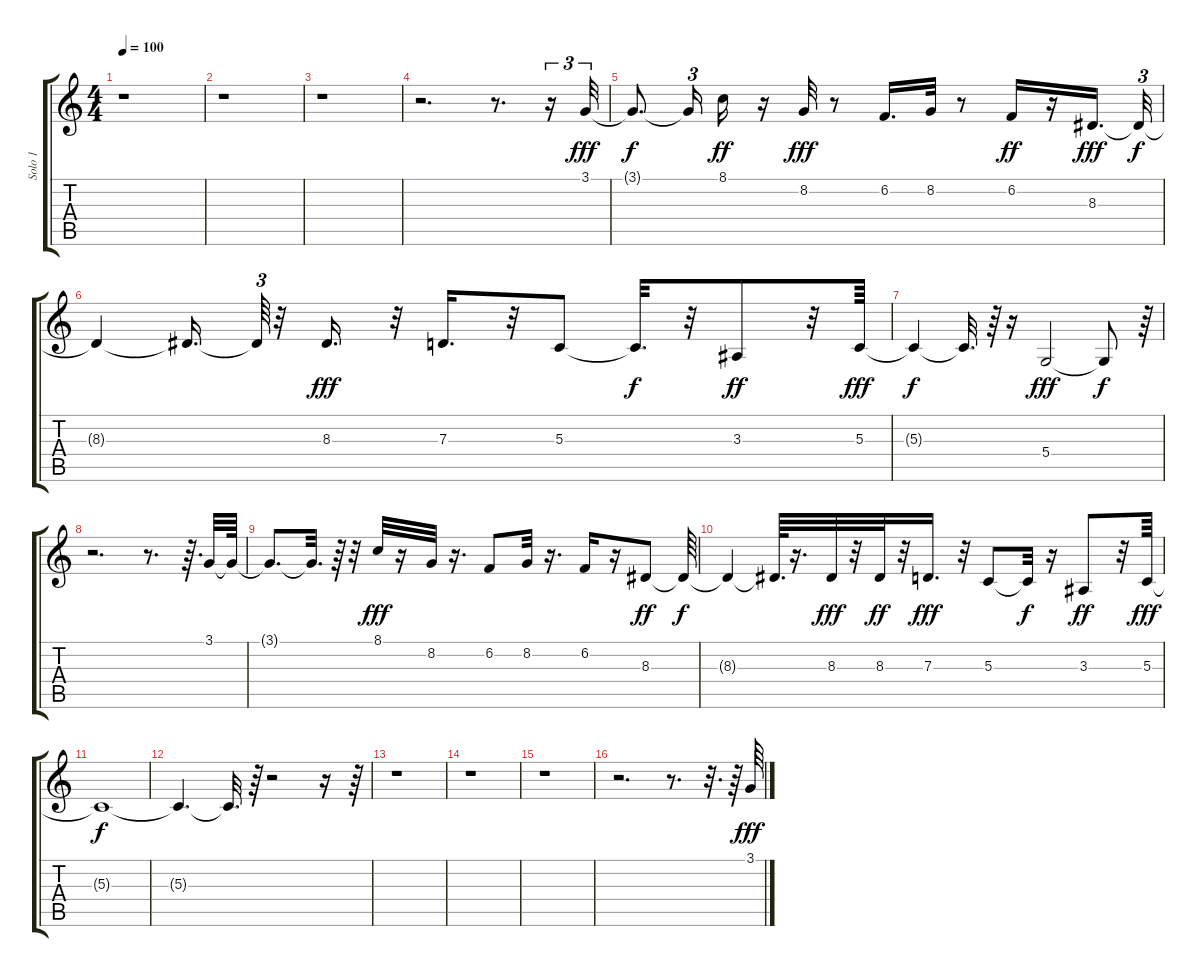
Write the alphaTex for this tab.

\track ("Solo 1" "Solo 1") {instrument lead8bassandlead}
\staff {score tabs}
\tuning (E4 B3 G3 D3 A2 E2) {hide}
\ts (4 4)
\tempo 100
\clef g2
\ks c
r.1{dy f} |
r.1 |
r.1 |
r.2{d} r.8{d} r.16{tu (3 2)} 3.1.32{tu (3 2) dy fff} |
3.1{t}.8{d dy f} 3.1{t}.16{tu (3 2)} 8.1.16{dy ff} r.16 8.2.32{dy fff} r.8 6.2.16{d} 8.2.32 r.8 6.2.16{dy ff} r.16 8.3.16{d dy fff} 8.3{t}.32{tu (3 2) dy f} |
8.3{t}.4 8.3{t}.16{d} 8.3{t}.64{tu (3 2)} r.32 8.3.16{d dy fff} r.32 7.3.16{d} r.32 5.3.8 5.3{t}.32{d dy f} r.32 3.3.8{dy ff} r.32 5.3.64{dy fff} |
5.3{t}.4{dy f} 5.3{t}.32{d} r.64 r.16 5.4.2{dy fff} 5.4{t}.8{dy f} r.64 |
r.2{d} r.8{d} r.64{d} 3.1.32 3.1{t}.64 |
3.1{t}.8{d} 3.1{t}.32{d} r.64 r.32 8.1.32{dy fff} r.16 8.2.32 r.16{d} 6.2.8 8.2.32 r.16{d} 6.2.16 r.16 8.3.8{dy ff} 8.3{t}.64{dy f} |
8.3{t}.4 8.3{t}.64{d} r.16{d} 8.3.32{dy fff} r.32 8.3.32{dy ff} r.32 7.3.16{d dy fff} r.32 5.3.8 5.3{t}.32{dy f} r.16 3.3.8{dy ff} r.32 5.3.64{dy fff} |
5.3{t}.1{dy f} |
5.3{t}.4{d} 5.3{t}.32{d} r.64 r.2 r.16 r.64 |
r.1 |
r.1 |
r.1 |
r.2{d} r.8{d} r.32{d} r.64 3.1.64{dy fff}
